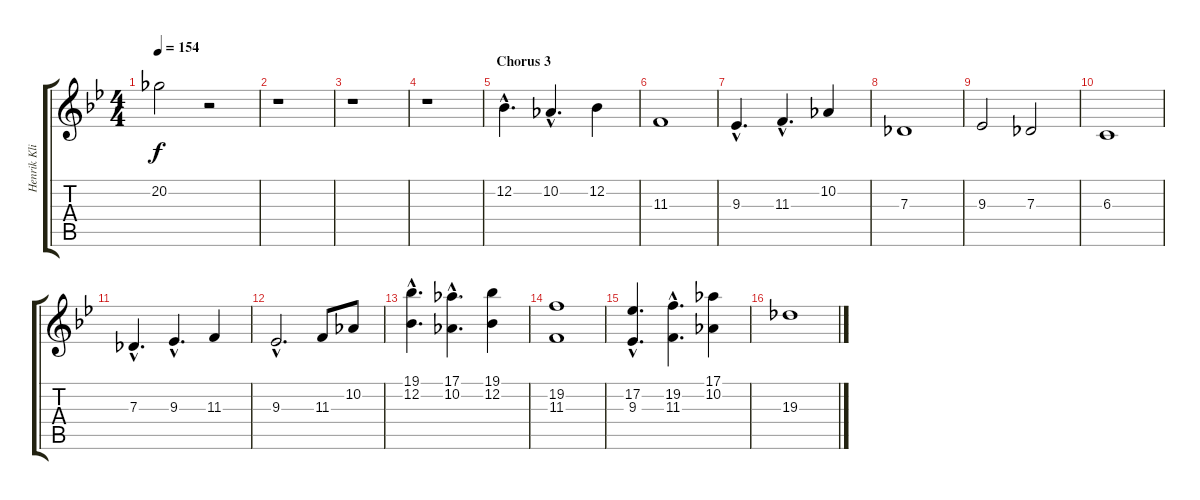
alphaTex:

\track ("Henrik Klingenberg 2" "Henrik Kli") {instrument harpsichord}
\staff {score tabs}
\tuning (Eb4 Bb3 Gb3 Db3 Ab2 Eb2) {hide}
\ts (4 4)
\tempo 154
\clef g2
\ks gminor
20.2.2{dy f} r.2 |
r.1 |
r.1 |
r.1 |
\section ("" "Chorus 3")
12.2{hac}.4{d instrument stringensemble1} 10.2{hac}.4{d} 12.2.4 |
11.3.1 |
9.3{hac}.4{d} 11.3{hac}.4{d} 10.2.4 |
7.3.1 |
9.3.2 7.3.2 |
6.3.1 |
7.3{hac}.4{d} 9.3{hac}.4{d} 11.3.4 |
9.3{hac}.2{d} 11.3.8 10.2.8 |
(19.1{hac} 12.2{hac}).4{d volume 14 instrument stringensemble1} (17.1{hac} 10.2{hac}).4{d} (19.1 12.2).4 |
(19.2 11.3).1 |
(17.2{hac} 9.3{hac}).4{d} (19.2{hac} 11.3{hac}).4{d} (17.1 10.2).4 |
19.3.1
